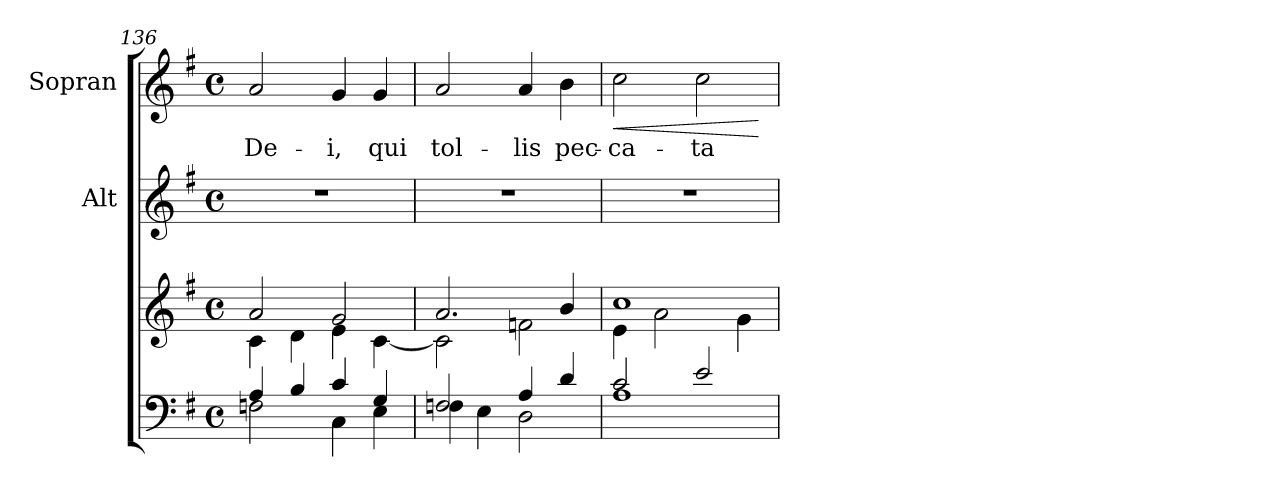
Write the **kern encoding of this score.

**kern	**kern	**kern	**kern	**text	**dynam
*part3	*part3	*part2	*part1	*part1	*part1
*staff4	*staff3	*staff2	*staff1	*staff1	*staff1
*	*	*I"Alt	*I"Sopran	*	*
*	*	*I'A.	*I'S.	*	*
*clefF4	*clefG2	*clefG2	*clefG2	*	*
*k[f#]	*k[f#]	*k[f#]	*k[f#]	*	*
*G:	*G:	*G:	*G:	*	*
*M4/4	*M4/4	*M4/4	*M4/4	*	*
*met(c)	*met(c)	*met(c)	*met(c)	*	*
=136	=136	=136	=136	=136	=136
*^	*^	*	*	*	*
!	!	!	!	!	!	!LO:LY:b	!
4A/	2Fn\	2a/	4c\	1r	2a/	De-	.
4B/	.	.	4d\	.	.	.	.
!	!	!	!	!	!	!LO:LY:b	!
4c/	4C\	2g/	4e\	.	4g/	-i,	.
!	!	!	!	!	!	!LO:LY:b	!
4G/	4E\	.	[<4c\	.	4g/	qui	.
!!LO:PB:g=z
=137	=137	=137	=137	=137	=137	=137	=137
!	!	!	!	!	!	!LO:LY:b	!
2Fn/	4F\	2.a/	2c\]	1r	2a/	tol-	.
.	4E\	.	.	.	.	.	.
!	!	!	!	!	!	!LO:LY:b	!
4A/	2D\	.	2fn\	.	4a/	-lis	.
!	!	!	!	!	!	!LO:LY:b	!
4d/	.	4b/	.	.	4b\	pec-	.
=138	=138	=138	=138	=138	=138	=138	=138
!	!	!	!	!	!	!LO:LY:b	!LO:HP:b
2c/	1A	1cc	4e\	1r	2cc\	-ca-	<
.	.	.	2a\	.	.	.	.
!	!	!	!	!	!	!LO:LY:b	!
2e/	.	.	.	.	2cc\	-ta	.
.	.	.	4g\	.	.	.	.
*v	*v	*	*	*	*	*	*
*	*v	*v	*	*	*	*
.	.	.	.	.	[
=	=	=	=	=	=
*-	*-	*-	*-	*-	*-
